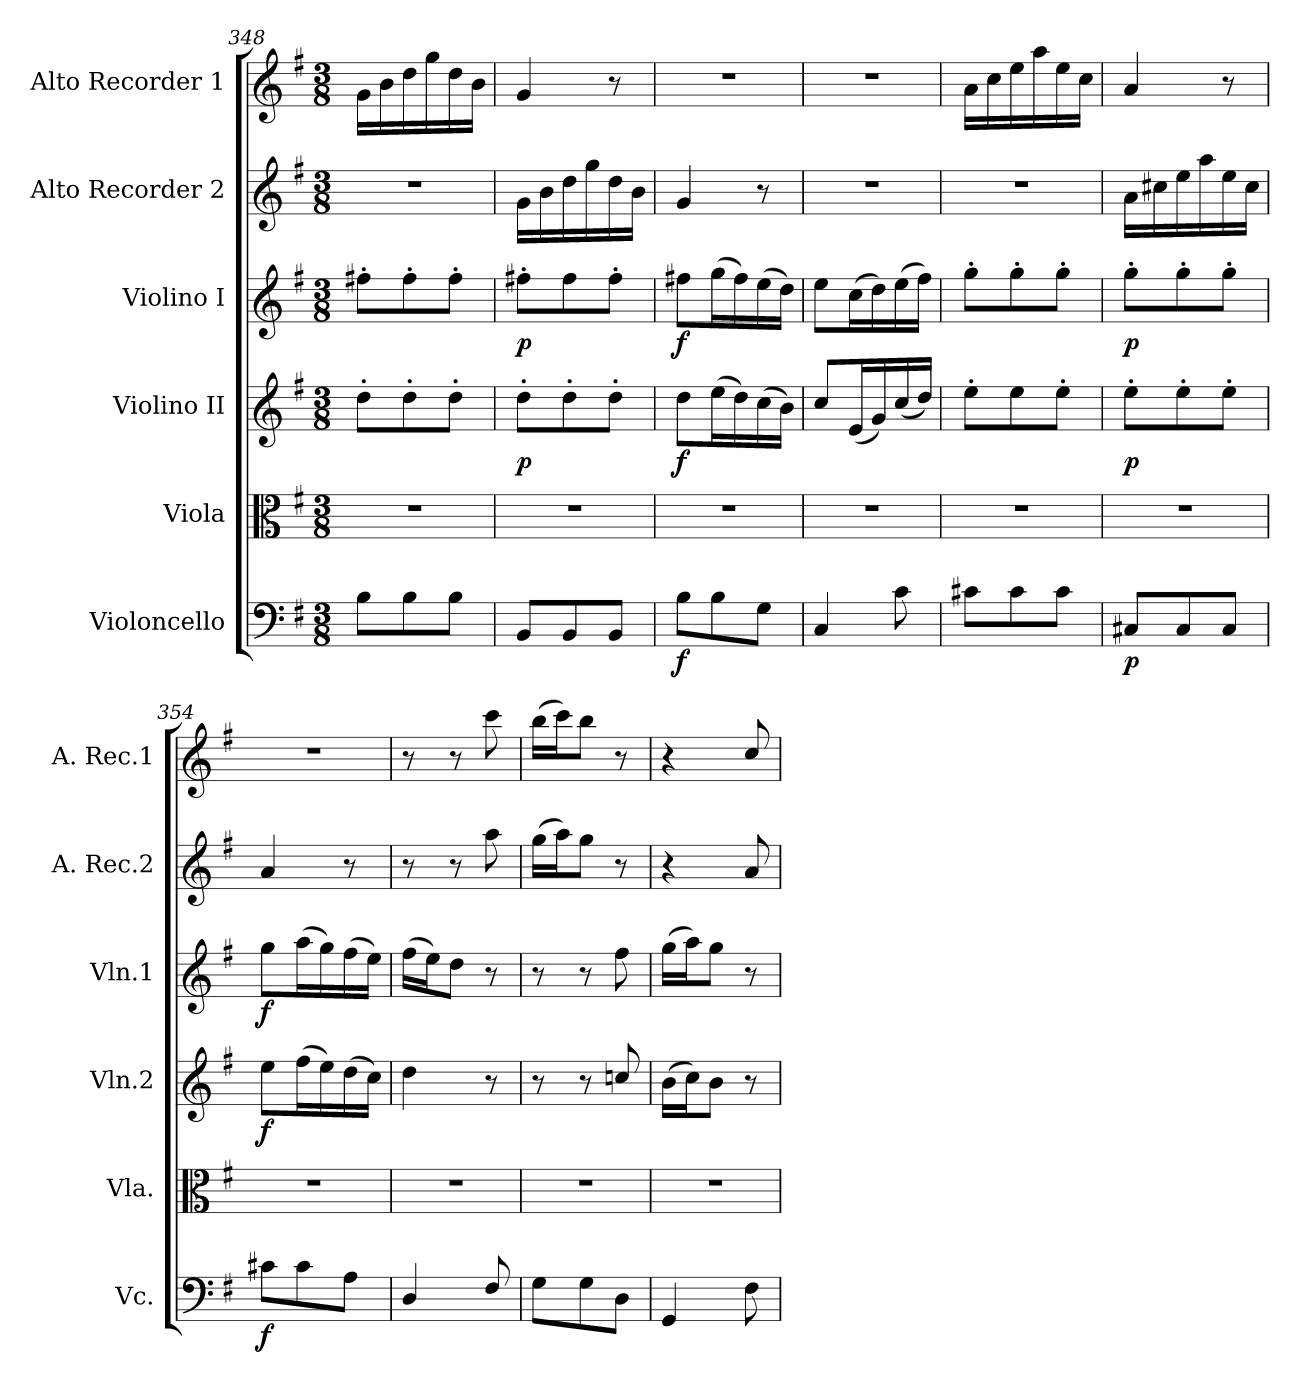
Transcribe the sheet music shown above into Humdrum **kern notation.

**kern	**dynam	**kern	**kern	**dynam	**kern	**dynam	**kern	**kern
*part6	*part6	*part5	*part4	*part4	*part3	*part3	*part2	*part1
*staff6	*staff6	*staff5	*staff4	*staff4	*staff3	*staff3	*staff2	*staff1
*I"Violoncello	*	*I"Viola	*I"Violino II	*	*I"Violino I	*	*I"Alto Recorder 2	*I"Alto Recorder 1
*I'Vc.	*	*I'Vla.	*I'Vln.2	*	*I'Vln.1	*	*I'A. Rec.2	*I'A. Rec.1
*clefF4	*	*clefC3	*clefG2	*	*clefG2	*	*clefG2	*clefG2
*k[f#]	*	*k[f#]	*k[f#]	*	*k[f#]	*	*k[f#]	*k[f#]
*M3/8	*	*M3/8	*M3/8	*	*M3/8	*	*M3/8	*M3/8
=348	=348	=348	=348	=348	=348	=348	=348	=348
8B\L	.	4.r	8dd'\L	.	8ff#X'\L	.	4.r	16g\LL
.	.	.	.	.	.	.	.	16b\
8B\	.	.	8dd'\	.	8ff#'\	.	.	16dd\
.	.	.	.	.	.	.	.	16gg\
8B\J	.	.	8dd'\J	.	8ff#'\J	.	.	16dd\
.	.	.	.	.	.	.	.	16b\JJ
=349	=349	=349	=349	=349	=349	=349	=349	=349
!	!	!	!	!LO:DY:b	!	!LO:DY:b	!	!
8BB/L	.	4.r	8dd'\L	p	8ff#X'\L	p	16g\LL	4g/
.	.	.	.	.	.	.	16b\	.
8BB/	.	.	8dd'\	.	8ff#\	.	16dd\	.
.	.	.	.	.	.	.	16gg\	.
8BB/J	.	.	8dd'\J	.	8ff#'\J	.	16dd\	8r
.	.	.	.	.	.	.	16b\JJ	.
=350	=350	=350	=350	=350	=350	=350	=350	=350
!	!LO:DY:b	!	!	!LO:DY:b	!	!LO:DY:b	!	!
8B\L	f	4.r	8dd\L	f	8ff#X\L	f	4g/	4.r
8B\	.	.	(16ee\L	.	(>16gg\L	.	.	.
.	.	.	16dd\)	.	16ff#\)	.	.	.
8G\J	.	.	(16cc\	.	(16ee\	.	8r	.
.	.	.	16b\JJ)	.	16dd\JJ)	.	.	.
=351	=351	=351	=351	=351	=351	=351	=351	=351
4C/	.	4.r	8cc/L	.	8ee\L	.	4.r	4.r
.	.	.	(16e/L	.	(>16cc\L	.	.	.
.	.	.	16g/)	.	16dd\)	.	.	.
8c\	.	.	(16cc/	.	(16ee\	.	.	.
.	.	.	16dd/JJ)	.	16ff#\JJ)	.	.	.
=352	=352	=352	=352	=352	=352	=352	=352	=352
8c#X\L	.	4.r	8ee'\L	.	8gg'\L	.	4.r	16a\LL
.	.	.	.	.	.	.	.	16cc\
8c#\	.	.	8ee\	.	8gg'\	.	.	16ee\
.	.	.	.	.	.	.	.	16aa\
8c#\J	.	.	8ee'\J	.	8gg'\J	.	.	16ee\
.	.	.	.	.	.	.	.	16cc\JJ
!!LO:LB:g=z
=353	=353	=353	=353	=353	=353	=353	=353	=353
!	!LO:DY:b	!	!	!LO:DY:b	!	!LO:DY:b	!	!
8C#X/L	p	4.r	8ee'\L	p	8gg'\L	p	16a\LL	4a/
.	.	.	.	.	.	.	16cc#X\	.
8C#/	.	.	8ee'\	.	8gg'\	.	16ee\	.
.	.	.	.	.	.	.	16aa\	.
8C#/J	.	.	8ee'\J	.	8gg'\J	.	16ee\	8r
.	.	.	.	.	.	.	16cc#\JJ	.
=354	=354	=354	=354	=354	=354	=354	=354	=354
!	!LO:DY:b	!	!	!LO:DY:b	!	!LO:DY:b	!	!
8c#X\L	f	4.r	8ee\L	f	8gg\L	f	4a/	4.r
8c#\	.	.	(>16ff#\L	.	(>16aa\L	.	.	.
.	.	.	16ee\)	.	16gg\)	.	.	.
8A\J	.	.	(16dd\	.	(16ff#\	.	8r	.
.	.	.	16cc\JJ)	.	16ee\JJ)	.	.	.
=355	=355	=355	=355	=355	=355	=355	=355	=355
4D/	.	4.r	4dd\	.	(>16ff#\LL	.	8r	8r
.	.	.	.	.	16ee\J)	.	.	.
.	.	.	.	.	8dd\J	.	8r	8r
8F#/	.	.	8r	.	8r	.	8aa\	8ccc\
=356	=356	=356	=356	=356	=356	=356	=356	=356
8G\L	.	4.r	8r	.	8r	.	(>16gg\LL	(>16bb\LL
.	.	.	.	.	.	.	16aa\J)	16ccc\J)
8G\	.	.	8r	.	8r	.	8gg\J	8bb\J
8D\J	.	.	8ccn/	.	8ff#\	.	8r	8r
=357	=357	=357	=357	=357	=357	=357	=357	=357
4GG/	.	4.r	(16b\LL	.	(>16gg\LL	.	4r	4r
.	.	.	16cc\J)	.	16aa\J)	.	.	.
.	.	.	8b\J	.	8gg\J	.	.	.
8F#\	.	.	8r	.	8r	.	8a/	8cc/
=	=	=	=	=	=	=	=	=
*-	*-	*-	*-	*-	*-	*-	*-	*-
